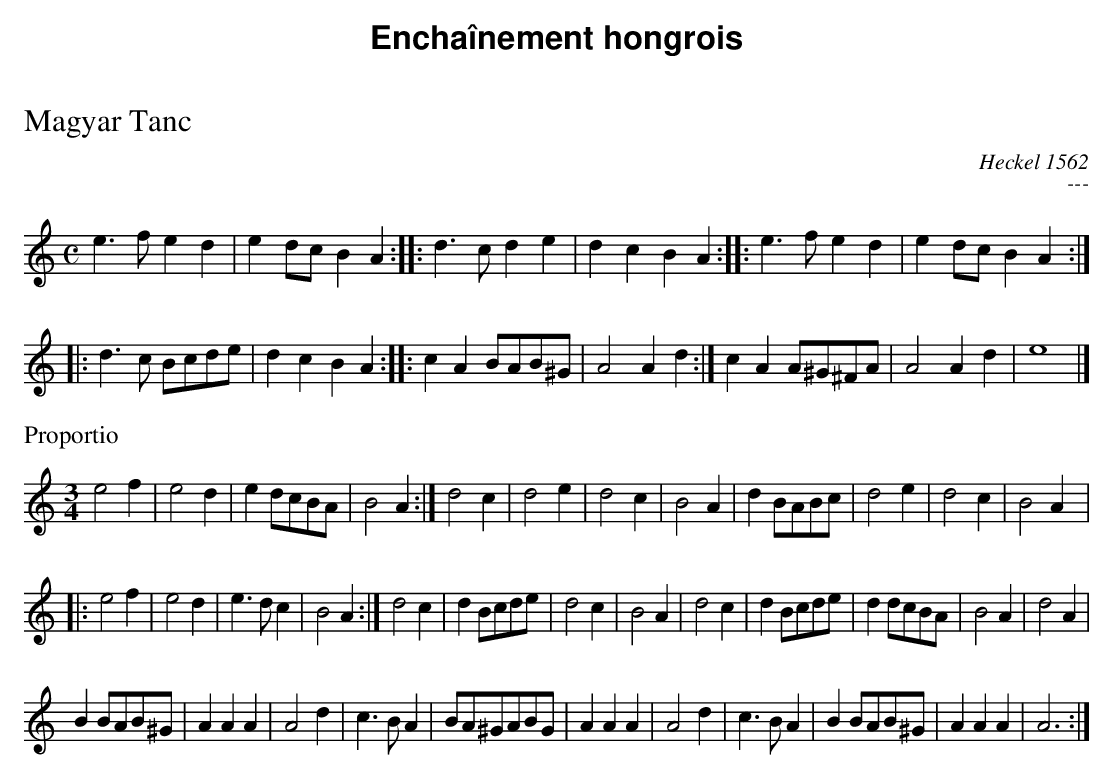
X:1
T:Magyar Tanc
C:Heckel 1562
M:C
L:1/8
K:Amin
e2>f2e2d2|e2 dcB2A2::d2>c2 d2e2|d2c2 B2A2::e2>f2e2d2|e2 dcB2A2::
d2>c2 Bcde|d2c2 B2A2::c2A2 BAB^G|A4 A2d2:|c2A2 A^G^FA|A4 A2d2|e8|]
T:Proportio
M:3/4
e4f2|e4d2|e2dcBA|B4A2:|d4c2|d4e2|d4c2|B4A2|d2BABc|d4e2|d4c2|B4A2|:
e4f2|e4d2|e2>d2c2|B4A2:|d4c2|d2Bcde|d4c2|B4A2|d4c2|d2Bcde|d2dcBA|B4A2|d4A2|
B2BAB^G|A2A2A2|A4d2|c2>B2A2|BA^GABG|A2A2A2|A4d2|c2>B2A2|B2BAB^G|A2A2A2|A6:|
